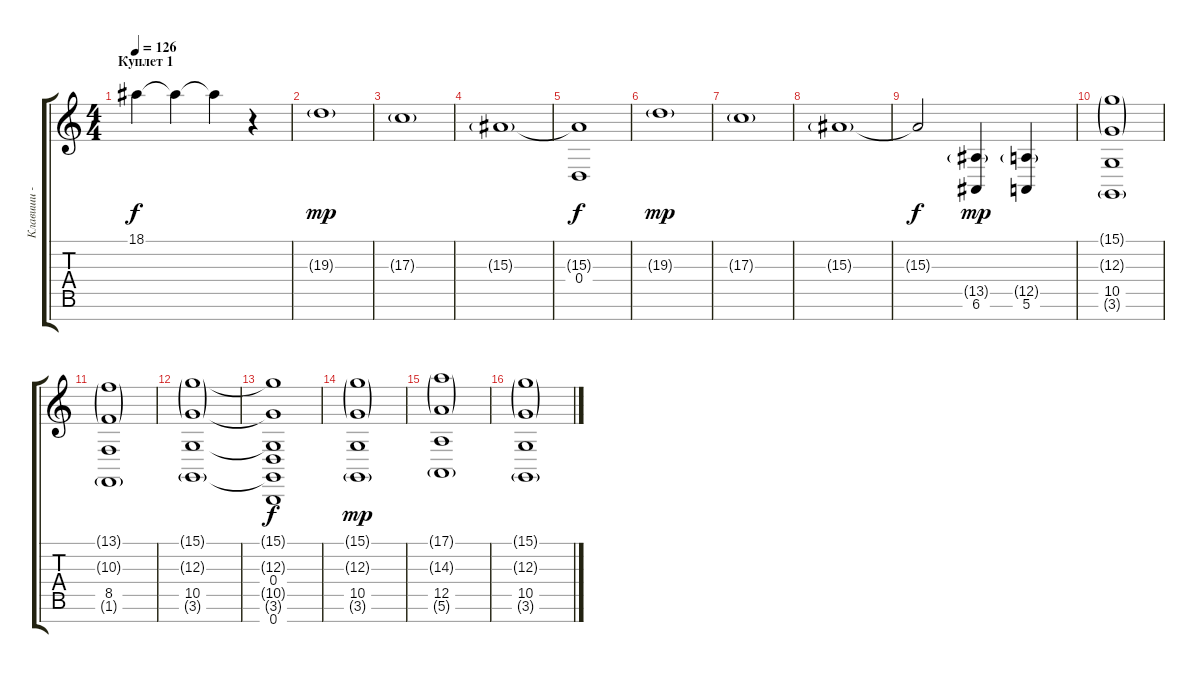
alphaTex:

\track ("Клавиши - фон" "Клавиши - ") {instrument stringensemble1}
\staff {score tabs}
\tuning (E4 B3 G3 D3 A2 E2 B1) {hide}
\ts (4 4)
\section ("" "Куплет 1")
\tempo 126
\clef g2
\ks c
18.1.4{dy f} 18.1{t}.4 18.1{t}.4 r.4 |
19.3{g}.1{dy mp} |
17.3{g}.1 |
15.3{g}.1 |
(15.3{t} 0.4).1{dy f} |
19.3{g}.1{dy mp} |
17.3{g}.1 |
15.3{g}.1 |
15.3{t}.2{dy f} (13.5{g} 6.6).4{dy mp} (12.5{g} 5.6).4 |
(15.1{g} 12.3{g} 10.5 3.6{g}).1 |
(13.1{g} 10.3{g} 8.5 1.6{g}).1 |
(15.1{g} 12.3{g} 10.5 3.6{g}).1 |
(15.1{t} 12.3{t} 0.4 10.5{t} 3.6{t} 0.7).1{dy f} |
(15.1{g} 12.3{g} 10.5 3.6{g}).1{dy mp} |
(17.1{g} 14.3{g} 12.5 5.6{g}).1 |
(15.1{g} 12.3{g} 10.5 3.6{g}).1
